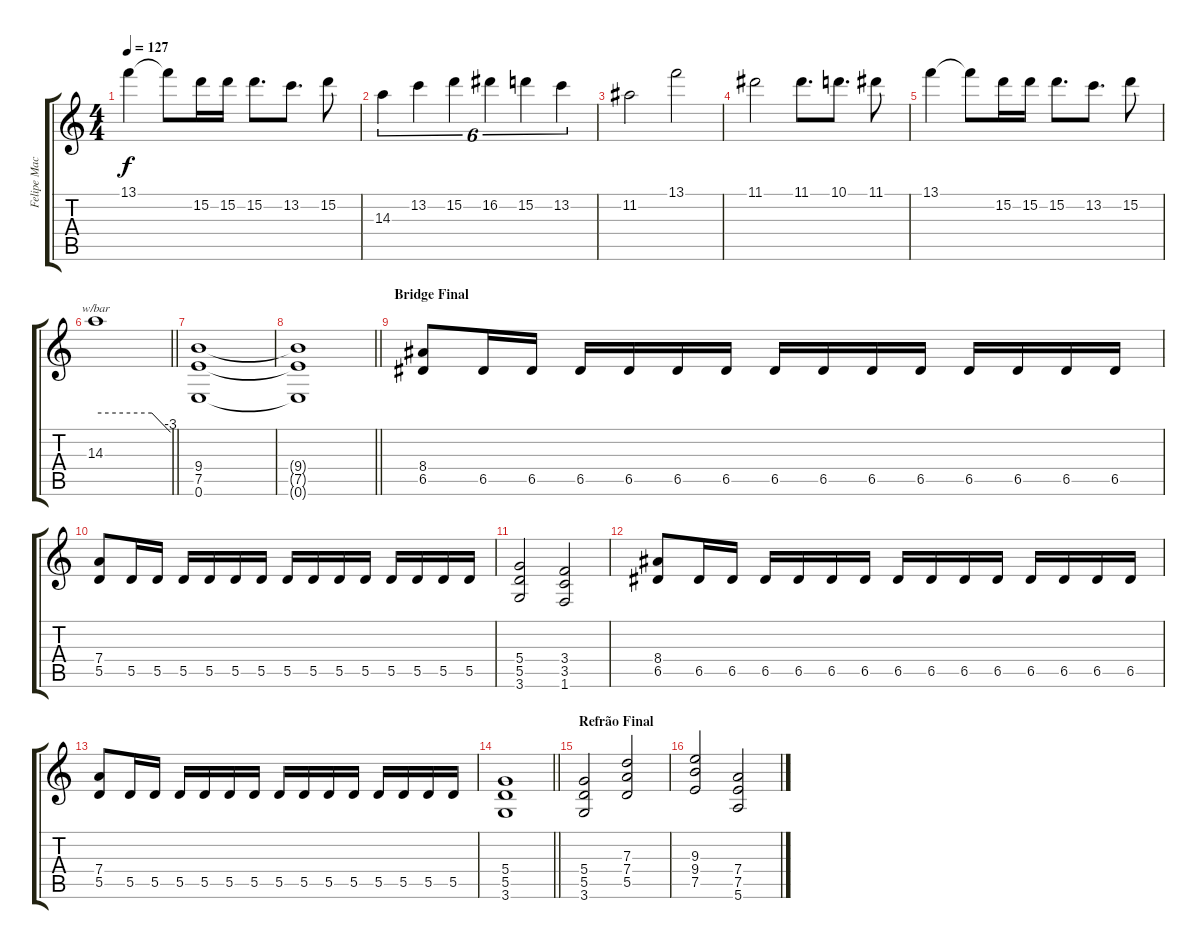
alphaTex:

\track ("Felipe Machado (guitar)" "Felipe Mac") {instrument distortionguitar}
\staff {score tabs}
\tuning (E4 B3 G3 D3 A2 E2) {hide}
\ts (4 4)
\tempo 127
\clef g2
\ks c
13.1.4{dy f} 13.1{t}.8 15.2.16 15.2.16 15.2.8{d} 13.2.8{d} 15.2.8 |
14.3.4{tu (6 4)} 13.2.4{tu (6 4)} 15.2.4{tu (6 4)} 16.2.4{tu (6 4)} 15.2.4{tu (6 4)} 13.2.4{tu (6 4)} |
11.2.2 13.1.2 |
11.1.2 11.1.8{d} 10.1.8{d} 11.1.8 |
13.1.4 13.1{t}.8 15.2.16 15.2.16 15.2.8{d} 13.2.8{d} 15.2.8 |
\barLineRight lightlight
14.3.1{tbe (custom default 0 0 45 0 60 -12)} |
\section ("" "")
(9.4 7.5 0.6).1{volume 13} |
\barLineRight lightlight
(9.4{t} 7.5{t} 0.6{t}).1 |
\section ("" "Bridge Final")
(8.4 6.5).8 6.5.16 6.5.16 6.5.16 6.5.16 6.5.16 6.5.16 6.5.16 6.5.16 6.5.16 6.5.16 6.5.16 6.5.16 6.5.16 6.5.16 |
(7.4 5.5).8 5.5.16 5.5.16 5.5.16 5.5.16 5.5.16 5.5.16 5.5.16 5.5.16 5.5.16 5.5.16 5.5.16 5.5.16 5.5.16 5.5.16 |
(5.4 5.5 3.6).2 (3.4 3.5 1.6).2 |
(8.4 6.5).8 6.5.16 6.5.16 6.5.16 6.5.16 6.5.16 6.5.16 6.5.16 6.5.16 6.5.16 6.5.16 6.5.16 6.5.16 6.5.16 6.5.16 |
(7.4 5.5).8 5.5.16 5.5.16 5.5.16 5.5.16 5.5.16 5.5.16 5.5.16 5.5.16 5.5.16 5.5.16 5.5.16 5.5.16 5.5.16 5.5.16 |
\barLineRight lightlight
(5.4 5.5 3.6).1 |
\section ("" "Refrão Final")
(5.4 5.5 3.6).2 (7.3 7.4 5.5).2 |
(9.3 9.4 7.5).2 (7.4 7.5 5.6).2
